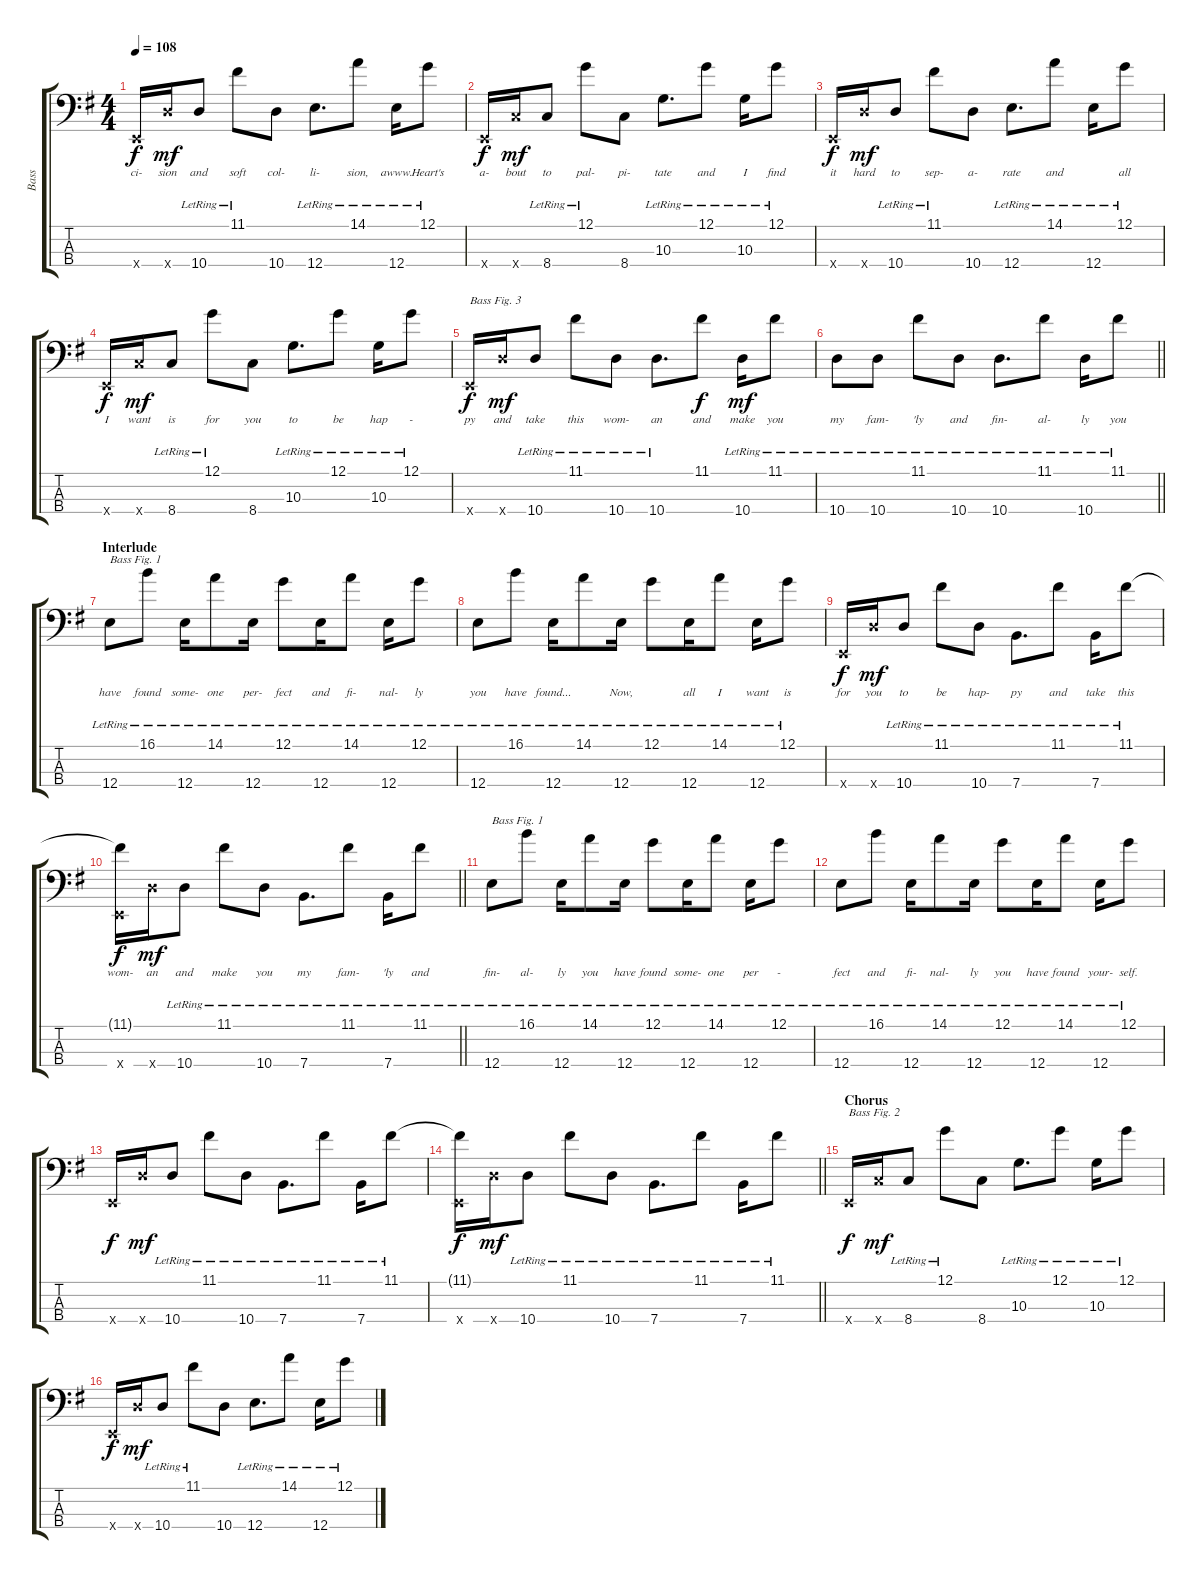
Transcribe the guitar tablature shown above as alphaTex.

\track ("Bass" "Bass") {instrument electricbassfinger}
\staff {score tabs}
\tuning (G2 D2 A1 E1) {hide}
\ts (4 4)
\tempo 108
\clef f4
\ks eminor
0.4{x}.16{lyrics (0 "ci-") lyrics (1 "") lyrics (2 "") lyrics (3 "") lyrics (4 "") dy f} 10.4{x}.16{lyrics (0 "sion") lyrics (1 "") lyrics (2 "") lyrics (3 "") lyrics (4 "") dy mf} 10.4{lr}.8{lyrics (0 "and") lyrics (1 "") lyrics (2 "") lyrics (3 "") lyrics (4 "")} 11.1{lr}.8{lyrics (0 "soft") lyrics (1 "") lyrics (2 "") lyrics (3 "") lyrics (4 "")} 10.4.8{lyrics (0 "col-") lyrics (1 "") lyrics (2 "") lyrics (3 "") lyrics (4 "")} 12.4{lr}.8{d lyrics (0 "li-") lyrics (1 "") lyrics (2 "") lyrics (3 "") lyrics (4 "")} 14.1{lr}.8{lyrics (0 "sion,") lyrics (1 "") lyrics (2 "") lyrics (3 "") lyrics (4 "")} 12.4{lr}.16{lyrics (0 "awww.") lyrics (1 "") lyrics (2 "") lyrics (3 "") lyrics (4 "")} 12.1{lr}.8{lyrics (0 "Heart's") lyrics (1 "") lyrics (2 "") lyrics (3 "") lyrics (4 "")} |
0.4{x}.16{lyrics (0 "a-") lyrics (1 "") lyrics (2 "") lyrics (3 "") lyrics (4 "") dy f} 8.4{x}.16{lyrics (0 "bout") lyrics (1 "") lyrics (2 "") lyrics (3 "") lyrics (4 "") dy mf} 8.4{lr}.8{lyrics (0 "to") lyrics (1 "") lyrics (2 "") lyrics (3 "") lyrics (4 "")} 12.1{lr}.8{lyrics (0 "pal-") lyrics (1 "") lyrics (2 "") lyrics (3 "") lyrics (4 "")} 8.4.8{lyrics (0 "pi-") lyrics (1 "") lyrics (2 "") lyrics (3 "") lyrics (4 "")} 10.3{lr}.8{d lyrics (0 "tate") lyrics (1 "") lyrics (2 "") lyrics (3 "") lyrics (4 "")} 12.1{lr}.8{lyrics (0 "and") lyrics (1 "") lyrics (2 "") lyrics (3 "") lyrics (4 "")} 10.3{lr}.16{lyrics (0 "I") lyrics (1 "") lyrics (2 "") lyrics (3 "") lyrics (4 "")} 12.1{lr}.8{lyrics (0 "find") lyrics (1 "") lyrics (2 "") lyrics (3 "") lyrics (4 "")} |
0.4{x}.16{lyrics (0 "it") lyrics (1 "") lyrics (2 "") lyrics (3 "") lyrics (4 "") dy f} 10.4{x}.16{lyrics (0 "hard") lyrics (1 "") lyrics (2 "") lyrics (3 "") lyrics (4 "") dy mf} 10.4{lr}.8{lyrics (0 "to") lyrics (1 "") lyrics (2 "") lyrics (3 "") lyrics (4 "")} 11.1{lr}.8{lyrics (0 "sep-") lyrics (1 "") lyrics (2 "") lyrics (3 "") lyrics (4 "")} 10.4.8{lyrics (0 "a-") lyrics (1 "") lyrics (2 "") lyrics (3 "") lyrics (4 "")} 12.4{lr}.8{d lyrics (0 "rate") lyrics (1 "") lyrics (2 "") lyrics (3 "") lyrics (4 "")} 14.1{lr}.8{lyrics (0 "and") lyrics (1 "") lyrics (2 "") lyrics (3 "") lyrics (4 "")} 12.4{lr}.16{lyrics (0 "") lyrics (1 "") lyrics (2 "") lyrics (3 "") lyrics (4 "")} 12.1{lr}.8{lyrics (0 "all") lyrics (1 "") lyrics (2 "") lyrics (3 "") lyrics (4 "")} |
0.4{x}.16{lyrics (0 "I") lyrics (1 "") lyrics (2 "") lyrics (3 "") lyrics (4 "") dy f} 8.4{x}.16{lyrics (0 "want") lyrics (1 "") lyrics (2 "") lyrics (3 "") lyrics (4 "") dy mf} 8.4{lr}.8{lyrics (0 "is") lyrics (1 "") lyrics (2 "") lyrics (3 "") lyrics (4 "")} 12.1{lr}.8{lyrics (0 "for") lyrics (1 "") lyrics (2 "") lyrics (3 "") lyrics (4 "")} 8.4.8{lyrics (0 "you") lyrics (1 "") lyrics (2 "") lyrics (3 "") lyrics (4 "")} 10.3{lr}.8{d lyrics (0 "to") lyrics (1 "") lyrics (2 "") lyrics (3 "") lyrics (4 "")} 12.1{lr}.8{lyrics (0 "be") lyrics (1 "") lyrics (2 "") lyrics (3 "") lyrics (4 "")} 10.3{lr}.16{lyrics (0 "hap") lyrics (1 "") lyrics (2 "") lyrics (3 "") lyrics (4 "")} 12.1{lr}.8{lyrics (0 "-") lyrics (1 "") lyrics (2 "") lyrics (3 "") lyrics (4 "")} |
0.4{x}.16{txt "Bass Fig. 3" lyrics (0 "py") lyrics (1 "") lyrics (2 "") lyrics (3 "") lyrics (4 "") dy f} 10.4{x}.16{lyrics (0 "and") lyrics (1 "") lyrics (2 "") lyrics (3 "") lyrics (4 "") dy mf} 10.4{lr}.8{lyrics (0 "take") lyrics (1 "") lyrics (2 "") lyrics (3 "") lyrics (4 "")} 11.1{lr}.8{lyrics (0 "this") lyrics (1 "") lyrics (2 "") lyrics (3 "") lyrics (4 "")} 10.4{lr}.8{lyrics (0 "wom-") lyrics (1 "") lyrics (2 "") lyrics (3 "") lyrics (4 "")} 10.4{lr}.8{d lyrics (0 "an") lyrics (1 "") lyrics (2 "") lyrics (3 "") lyrics (4 "")} 11.1.8{lyrics (0 "and") lyrics (1 "") lyrics (2 "") lyrics (3 "") lyrics (4 "") dy f} 10.4{lr}.16{lyrics (0 "make") lyrics (1 "") lyrics (2 "") lyrics (3 "") lyrics (4 "") dy mf} 11.1{lr}.8{lyrics (0 "you") lyrics (1 "") lyrics (2 "") lyrics (3 "") lyrics (4 "")} |
\barLineRight lightlight
10.4{lr}.8{lyrics (0 "my") lyrics (1 "") lyrics (2 "") lyrics (3 "") lyrics (4 "")} 10.4{lr}.8{lyrics (0 "fam-") lyrics (1 "") lyrics (2 "") lyrics (3 "") lyrics (4 "")} 11.1{lr}.8{lyrics (0 "'ly") lyrics (1 "") lyrics (2 "") lyrics (3 "") lyrics (4 "")} 10.4{lr}.8{lyrics (0 "and") lyrics (1 "") lyrics (2 "") lyrics (3 "") lyrics (4 "")} 10.4{lr}.8{d lyrics (0 "fin-") lyrics (1 "") lyrics (2 "") lyrics (3 "") lyrics (4 "")} 11.1{lr}.8{lyrics (0 "al-") lyrics (1 "") lyrics (2 "") lyrics (3 "") lyrics (4 "")} 10.4{lr}.16{lyrics (0 "ly") lyrics (1 "") lyrics (2 "") lyrics (3 "") lyrics (4 "")} 11.1{lr}.8{lyrics (0 "you") lyrics (1 "") lyrics (2 "") lyrics (3 "") lyrics (4 "")} |
\section ("" "Interlude")
12.4{lr}.8{txt "Bass Fig. 1" lyrics (0 "have") lyrics (1 "") lyrics (2 "") lyrics (3 "") lyrics (4 "")} 16.1{lr}.8{lyrics (0 "found") lyrics (1 "") lyrics (2 "") lyrics (3 "") lyrics (4 "")} 12.4{lr}.16{lyrics (0 "some-") lyrics (1 "") lyrics (2 "") lyrics (3 "") lyrics (4 "")} 14.1{lr}.8{lyrics (0 "one") lyrics (1 "") lyrics (2 "") lyrics (3 "") lyrics (4 "")} 12.4{lr}.16{lyrics (0 "per-") lyrics (1 "") lyrics (2 "") lyrics (3 "") lyrics (4 "")} 12.1{lr}.8{lyrics (0 "fect") lyrics (1 "") lyrics (2 "") lyrics (3 "") lyrics (4 "")} 12.4{lr}.16{lyrics (0 "and") lyrics (1 "") lyrics (2 "") lyrics (3 "") lyrics (4 "")} 14.1{lr}.8{lyrics (0 "fi-") lyrics (1 "") lyrics (2 "") lyrics (3 "") lyrics (4 "")} 12.4{lr}.16{lyrics (0 "nal-") lyrics (1 "") lyrics (2 "") lyrics (3 "") lyrics (4 "")} 12.1{lr}.8{lyrics (0 "ly") lyrics (1 "") lyrics (2 "") lyrics (3 "") lyrics (4 "")} |
12.4{lr}.8{lyrics (0 "you") lyrics (1 "") lyrics (2 "") lyrics (3 "") lyrics (4 "")} 16.1{lr}.8{lyrics (0 "have") lyrics (1 "") lyrics (2 "") lyrics (3 "") lyrics (4 "")} 12.4{lr}.16{lyrics (0 "found...") lyrics (1 "") lyrics (2 "") lyrics (3 "") lyrics (4 "")} 14.1{lr}.8{lyrics (0 " ") lyrics (1 "") lyrics (2 "") lyrics (3 "") lyrics (4 "")} 12.4{lr}.16{lyrics (0 "Now,") lyrics (1 "") lyrics (2 "") lyrics (3 "") lyrics (4 "")} 12.1{lr}.8{lyrics (0 "") lyrics (1 "") lyrics (2 "") lyrics (3 "") lyrics (4 "")} 12.4{lr}.16{lyrics (0 "all") lyrics (1 "") lyrics (2 "") lyrics (3 "") lyrics (4 "")} 14.1{lr}.8{lyrics (0 "I") lyrics (1 "") lyrics (2 "") lyrics (3 "") lyrics (4 "")} 12.4{lr}.16{lyrics (0 "want") lyrics (1 "") lyrics (2 "") lyrics (3 "") lyrics (4 "")} 12.1{lr}.8{lyrics (0 "is") lyrics (1 "") lyrics (2 "") lyrics (3 "") lyrics (4 "")} |
0.4{x}.16{lyrics (0 "for") lyrics (1 "") lyrics (2 "") lyrics (3 "") lyrics (4 "") dy f} 10.4{x}.16{lyrics (0 "you") lyrics (1 "") lyrics (2 "") lyrics (3 "") lyrics (4 "") dy mf} 10.4{lr}.8{lyrics (0 "to") lyrics (1 "") lyrics (2 "") lyrics (3 "") lyrics (4 "")} 11.1{lr}.8{lyrics (0 "be") lyrics (1 "") lyrics (2 "") lyrics (3 "") lyrics (4 "")} 10.4{lr}.8{lyrics (0 "hap-") lyrics (1 "") lyrics (2 "") lyrics (3 "") lyrics (4 "")} 7.4{lr}.8{d lyrics (0 "py") lyrics (1 "") lyrics (2 "") lyrics (3 "") lyrics (4 "")} 11.1{lr}.8{lyrics (0 "and") lyrics (1 "") lyrics (2 "") lyrics (3 "") lyrics (4 "")} 7.4{lr}.16{lyrics (0 "take") lyrics (1 "") lyrics (2 "") lyrics (3 "") lyrics (4 "")} 11.1{lr}.8{lyrics (0 "this") lyrics (1 "") lyrics (2 "") lyrics (3 "") lyrics (4 "")} |
\barLineRight lightlight
(11.1{t} 0.4{x}).16{lyrics (0 "wom-") lyrics (1 "") lyrics (2 "") lyrics (3 "") lyrics (4 "") dy f} 10.4{x}.16{lyrics (0 "an") lyrics (1 "") lyrics (2 "") lyrics (3 "") lyrics (4 "") dy mf} 10.4{lr}.8{lyrics (0 "and") lyrics (1 "") lyrics (2 "") lyrics (3 "") lyrics (4 "")} 11.1{lr}.8{lyrics (0 "make") lyrics (1 "") lyrics (2 "") lyrics (3 "") lyrics (4 "")} 10.4{lr}.8{lyrics (0 "you") lyrics (1 "") lyrics (2 "") lyrics (3 "") lyrics (4 "")} 7.4{lr}.8{d lyrics (0 "my") lyrics (1 "") lyrics (2 "") lyrics (3 "") lyrics (4 "")} 11.1{lr}.8{lyrics (0 "fam-") lyrics (1 "") lyrics (2 "") lyrics (3 "") lyrics (4 "")} 7.4{lr}.16{lyrics (0 "'ly") lyrics (1 "") lyrics (2 "") lyrics (3 "") lyrics (4 "")} 11.1{lr}.8{lyrics (0 "and") lyrics (1 "") lyrics (2 "") lyrics (3 "") lyrics (4 "")} |
12.4{lr}.8{txt "Bass Fig. 1" lyrics (0 "fin-") lyrics (1 "") lyrics (2 "") lyrics (3 "") lyrics (4 "")} 16.1{lr}.8{lyrics (0 "al-") lyrics (1 "") lyrics (2 "") lyrics (3 "") lyrics (4 "")} 12.4{lr}.16{lyrics (0 "ly") lyrics (1 "") lyrics (2 "") lyrics (3 "") lyrics (4 "")} 14.1{lr}.8{lyrics (0 "you") lyrics (1 "") lyrics (2 "") lyrics (3 "") lyrics (4 "")} 12.4{lr}.16{lyrics (0 "have") lyrics (1 "") lyrics (2 "") lyrics (3 "") lyrics (4 "")} 12.1{lr}.8{lyrics (0 "found") lyrics (1 "") lyrics (2 "") lyrics (3 "") lyrics (4 "")} 12.4{lr}.16{lyrics (0 "some-") lyrics (1 "") lyrics (2 "") lyrics (3 "") lyrics (4 "")} 14.1{lr}.8{lyrics (0 "one") lyrics (1 "") lyrics (2 "") lyrics (3 "") lyrics (4 "")} 12.4{lr}.16{lyrics (0 "per") lyrics (1 "") lyrics (2 "") lyrics (3 "") lyrics (4 "")} 12.1{lr}.8{lyrics (0 "-") lyrics (1 "") lyrics (2 "") lyrics (3 "") lyrics (4 "")} |
12.4{lr}.8{lyrics (0 "fect") lyrics (1 "") lyrics (2 "") lyrics (3 "") lyrics (4 "")} 16.1{lr}.8{lyrics (0 "and") lyrics (1 "") lyrics (2 "") lyrics (3 "") lyrics (4 "")} 12.4{lr}.16{lyrics (0 "fi-") lyrics (1 "") lyrics (2 "") lyrics (3 "") lyrics (4 "")} 14.1{lr}.8{lyrics (0 "nal-") lyrics (1 "") lyrics (2 "") lyrics (3 "") lyrics (4 "")} 12.4{lr}.16{lyrics (0 "ly") lyrics (1 "") lyrics (2 "") lyrics (3 "") lyrics (4 "")} 12.1{lr}.8{lyrics (0 "you") lyrics (1 "") lyrics (2 "") lyrics (3 "") lyrics (4 "")} 12.4{lr}.16{lyrics (0 "have") lyrics (1 "") lyrics (2 "") lyrics (3 "") lyrics (4 "")} 14.1{lr}.8{lyrics (0 "found") lyrics (1 "") lyrics (2 "") lyrics (3 "") lyrics (4 "")} 12.4{lr}.16{lyrics (0 "your-") lyrics (1 "") lyrics (2 "") lyrics (3 "") lyrics (4 "")} 12.1{lr}.8{lyrics (0 "self.") lyrics (1 "") lyrics (2 "") lyrics (3 "") lyrics (4 "")} |
0.4{x}.16{dy f} 10.4{x}.16{dy mf} 10.4{lr}.8 11.1{lr}.8 10.4{lr}.8 7.4{lr}.8{d} 11.1{lr}.8 7.4{lr}.16 11.1{lr}.8 |
\barLineRight lightlight
(11.1{t} 0.4{x}).16{dy f} 10.4{x}.16{dy mf} 10.4{lr}.8 11.1{lr}.8 10.4{lr}.8 7.4{lr}.8{d} 11.1{lr}.8 7.4{lr}.16 11.1{lr}.8 |
\section ("" "Chorus")
0.4{x}.16{txt "Bass Fig. 2" dy f} 8.4{x}.16{dy mf} 8.4{lr}.8 12.1{lr}.8 8.4.8 10.3{lr}.8{d} 12.1{lr}.8 10.3{lr}.16 12.1{lr}.8 |
0.4{x}.16{dy f} 10.4{x}.16{dy mf} 10.4{lr}.8 11.1{lr}.8 10.4.8 12.4{lr}.8{d} 14.1{lr}.8 12.4{lr}.16 12.1{lr}.8
